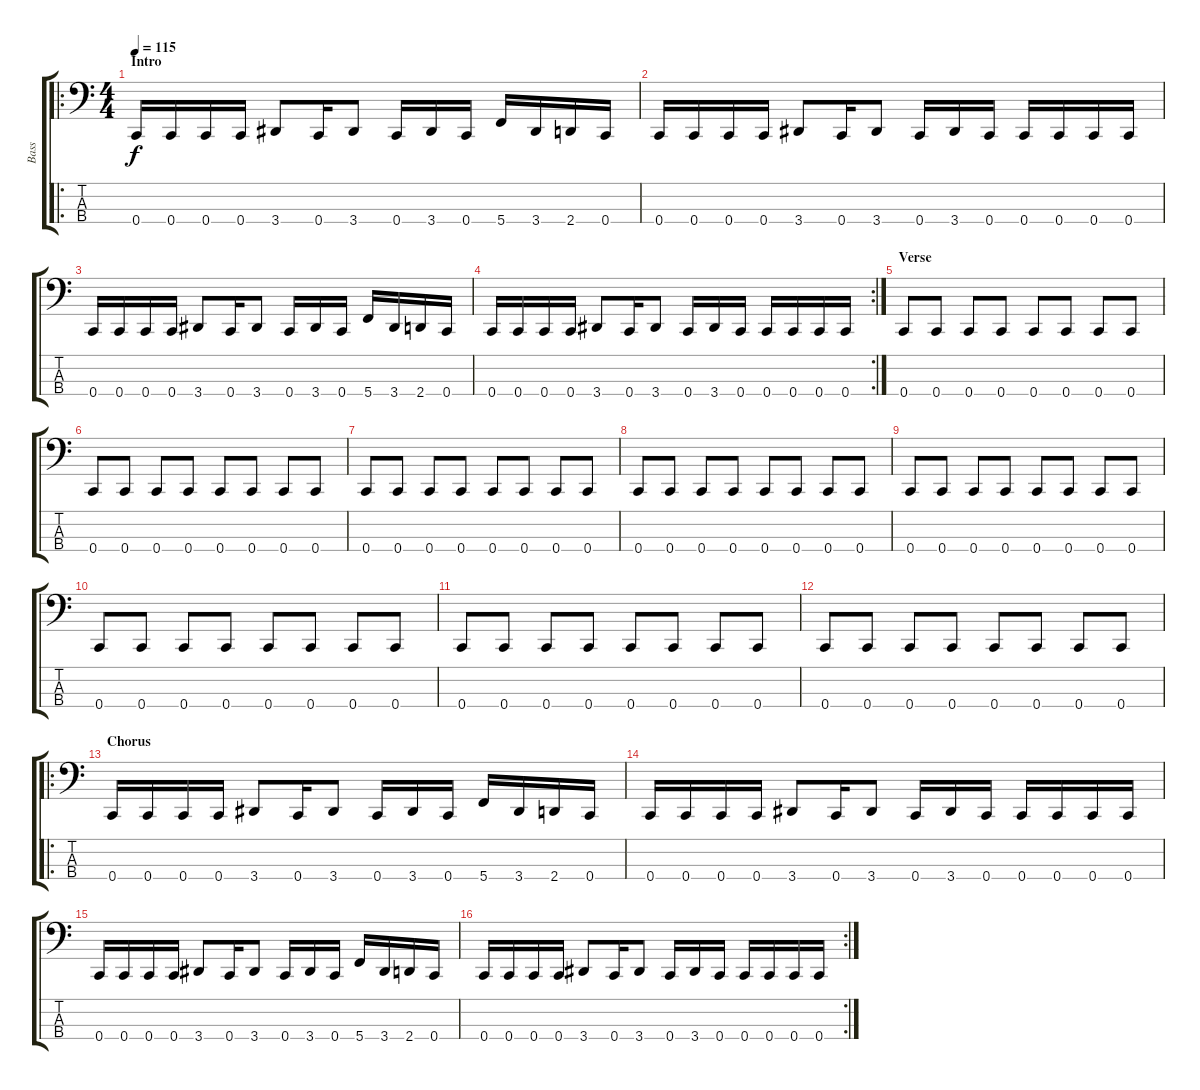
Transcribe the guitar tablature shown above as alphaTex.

\track ("Bass" "Bass") {instrument electricbassfinger}
\staff {score tabs}
\tuning (F2 C2 G1 C1) {hide}
\ro
\ts (4 4)
\section ("" "Intro")
\tempo 115
\clef f4
\ks c
0.4.16{dy f instrument electricbassfinger} 0.4.16 0.4.16 0.4.16 3.4.8 0.4.16 3.4.8 0.4.16 3.4.16 0.4.16 5.4.16 3.4.16 2.4.16 0.4.16 |
0.4.16 0.4.16 0.4.16 0.4.16 3.4.8 0.4.16 3.4.8 0.4.16 3.4.16 0.4.16 0.4.16 0.4.16 0.4.16 0.4.16 |
0.4.16 0.4.16 0.4.16 0.4.16 3.4.8 0.4.16 3.4.8 0.4.16 3.4.16 0.4.16 5.4.16 3.4.16 2.4.16 0.4.16 |
\rc 2
0.4.16 0.4.16 0.4.16 0.4.16 3.4.8 0.4.16 3.4.8 0.4.16 3.4.16 0.4.16 0.4.16 0.4.16 0.4.16 0.4.16 |
\section ("" "Verse")
0.4.8 0.4.8 0.4.8 0.4.8 0.4.8 0.4.8 0.4.8 0.4.8 |
0.4.8 0.4.8 0.4.8 0.4.8 0.4.8 0.4.8 0.4.8 0.4.8 |
0.4.8 0.4.8 0.4.8 0.4.8 0.4.8 0.4.8 0.4.8 0.4.8 |
0.4.8 0.4.8 0.4.8 0.4.8 0.4.8 0.4.8 0.4.8 0.4.8 |
0.4.8 0.4.8 0.4.8 0.4.8 0.4.8 0.4.8 0.4.8 0.4.8 |
0.4.8 0.4.8 0.4.8 0.4.8 0.4.8 0.4.8 0.4.8 0.4.8 |
0.4.8 0.4.8 0.4.8 0.4.8 0.4.8 0.4.8 0.4.8 0.4.8 |
0.4.8 0.4.8 0.4.8 0.4.8 0.4.8 0.4.8 0.4.8 0.4.8 |
\ro
\section ("" "Chorus")
0.4.16 0.4.16 0.4.16 0.4.16 3.4.8 0.4.16 3.4.8 0.4.16 3.4.16 0.4.16 5.4.16 3.4.16 2.4.16 0.4.16 |
0.4.16 0.4.16 0.4.16 0.4.16 3.4.8 0.4.16 3.4.8 0.4.16 3.4.16 0.4.16 0.4.16 0.4.16 0.4.16 0.4.16 |
0.4.16 0.4.16 0.4.16 0.4.16 3.4.8 0.4.16 3.4.8 0.4.16 3.4.16 0.4.16 5.4.16 3.4.16 2.4.16 0.4.16 |
\rc 2
0.4.16 0.4.16 0.4.16 0.4.16 3.4.8 0.4.16 3.4.8 0.4.16 3.4.16 0.4.16 0.4.16 0.4.16 0.4.16 0.4.16
